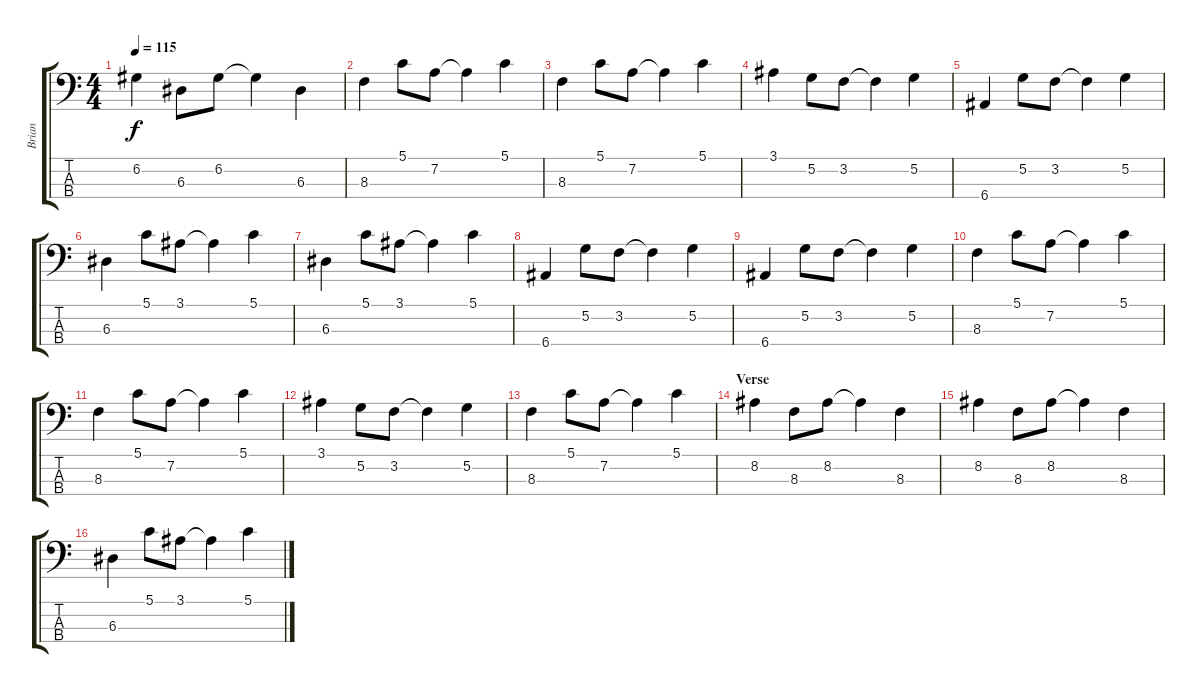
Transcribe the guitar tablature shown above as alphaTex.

\track ("Brian" "Brian") {instrument electricbassfinger}
\staff {score tabs}
\tuning (G2 D2 A1 E1) {hide}
\ts (4 4)
\tempo 115
\clef f4
\ks c
6.2.4{dy f} 6.3.8 6.2.8 6.2{t}.4 6.3.4 |
8.3.4 5.1.8 7.2.8 7.2{t}.4 5.1.4 |
8.3.4 5.1.8 7.2.8 7.2{t}.4 5.1.4 |
3.1.4 5.2.8 3.2.8 3.2{t}.4 5.2.4 |
6.4.4 5.2.8 3.2.8 3.2{t}.4 5.2.4 |
6.3.4 5.1.8 3.1.8 3.1{t}.4 5.1.4 |
6.3.4 5.1.8 3.1.8 3.1{t}.4 5.1.4 |
6.4.4 5.2.8 3.2.8 3.2{t}.4 5.2.4 |
6.4.4 5.2.8 3.2.8 3.2{t}.4 5.2.4 |
8.3.4 5.1.8 7.2.8 7.2{t}.4 5.1.4 |
8.3.4 5.1.8 7.2.8 7.2{t}.4 5.1.4 |
3.1.4 5.2.8 3.2.8 3.2{t}.4 5.2.4 |
8.3.4 5.1.8 7.2.8 7.2{t}.4 5.1.4 |
\section ("" "Verse")
8.2.4 8.3.8 8.2.8 8.2{t}.4 8.3.4 |
8.2.4 8.3.8 8.2.8 8.2{t}.4 8.3.4 |
6.3.4 5.1.8 3.1.8 3.1{t}.4 5.1.4
